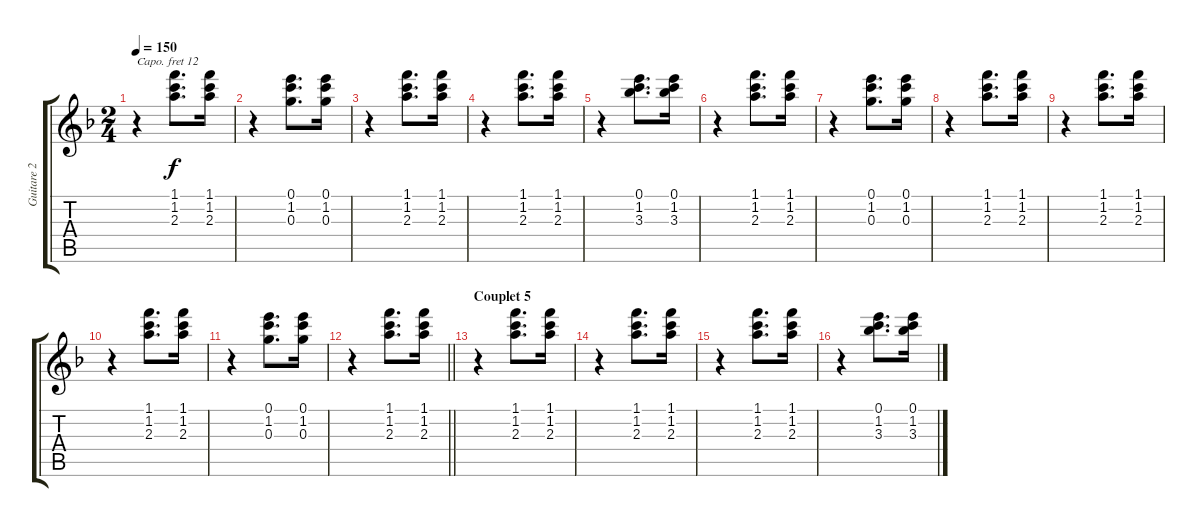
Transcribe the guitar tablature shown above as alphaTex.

\track ("Guitare 2" "Guitare 2") {instrument electricguitarjazz}
\staff {score tabs}
\capo 12
\tuning (E4 B3 G3 D3 A2 E2) {hide}
\ts (2 4)
\tempo 150
\clef g2
\ks f
r.4{dy f} (1.1 1.2 2.3).8{d} (1.1 1.2 2.3).16 |
r.4 (0.1 1.2 0.3).8{d} (0.1 1.2 0.3).16 |
r.4 (1.1 1.2 2.3).8{d} (1.1 1.2 2.3).16 |
r.4 (1.1 1.2 2.3).8{d} (1.1 1.2 2.3).16 |
r.4 (0.1 1.2 3.3).8{d} (0.1 1.2 3.3).16 |
r.4 (1.1 1.2 2.3).8{d} (1.1 1.2 2.3).16 |
r.4 (0.1 1.2 0.3).8{d} (0.1 1.2 0.3).16 |
r.4 (1.1 1.2 2.3).8{d} (1.1 1.2 2.3).16 |
r.4 (1.1 1.2 2.3).8{d} (1.1 1.2 2.3).16 |
r.4 (1.1 1.2 2.3).8{d} (1.1 1.2 2.3).16 |
r.4 (0.1 1.2 0.3).8{d} (0.1 1.2 0.3).16 |
\barLineRight lightlight
r.4 (1.1 1.2 2.3).8{d} (1.1 1.2 2.3).16 |
\section ("" "Couplet 5")
r.4 (1.1 1.2 2.3).8{d} (1.1 1.2 2.3).16 |
r.4 (1.1 1.2 2.3).8{d} (1.1 1.2 2.3).16 |
r.4 (1.1 1.2 2.3).8{d} (1.1 1.2 2.3).16 |
r.4 (0.1 1.2 3.3).8{d} (0.1 1.2 3.3).16
